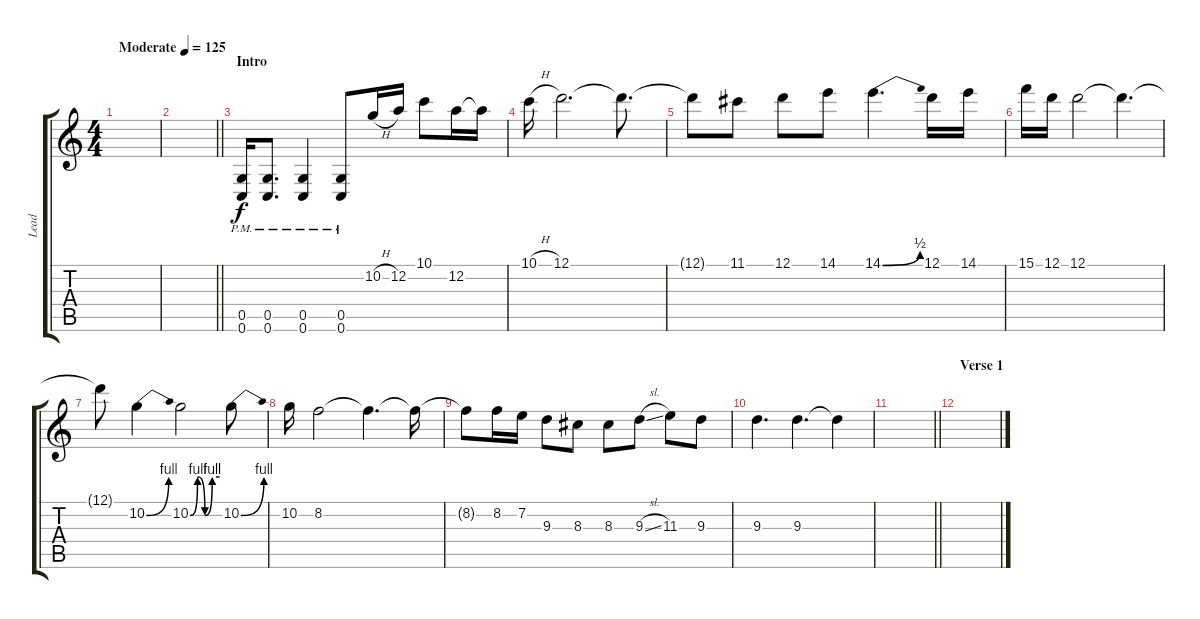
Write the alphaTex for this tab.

\track ("Lead" "Lead") {instrument distortionguitar}
\staff {score tabs}
\tuning (D4 A3 F3 C3 G2 C2) {hide}
\ts (4 4)
\tempo (125 "Moderate")
\clef g2
\ks c
|
\barLineRight lightlight
|
\section ("" "Intro")
(0.5{pm} 0.6{pm}).16 (0.5{pm} 0.6{pm}).8{d} (0.5{pm} 0.6{pm}).4 (0.5{pm} 0.6{pm}).8 10.2{h}.16 12.2.16 10.1.8 12.2.16 12.2{t}.16 |
10.1{h}.16 12.1.2{d} 12.1{t}.8{d} |
12.1{t}.8 11.1.8 12.1.8 14.1.8 14.1{be (bend 0 0 60 2)}.4{d} 12.1.16 14.1.16 |
15.1.16 12.1.16 12.1.2 12.1{t}.4{d} |
12.1{t}.8 10.2{be (bend 0 0 60 4)}.4 10.2{be (custom 0 0 15 4 30 0 45 4 60 4)}.2 10.2{be (bend 0 0 60 4)}.8 |
10.2.16 8.2.2 8.2{t}.4{d} 8.2{t}.16 |
8.2{t}.8 8.2.16 7.2.16 9.3.8 8.3.8 8.3.8 9.3{sl}.8 11.3.8 9.3.8 |
9.3.4{d} 9.3.4{d} 9.3{t}.4 |
\barLineRight lightlight
|
\section ("" "Verse 1")
